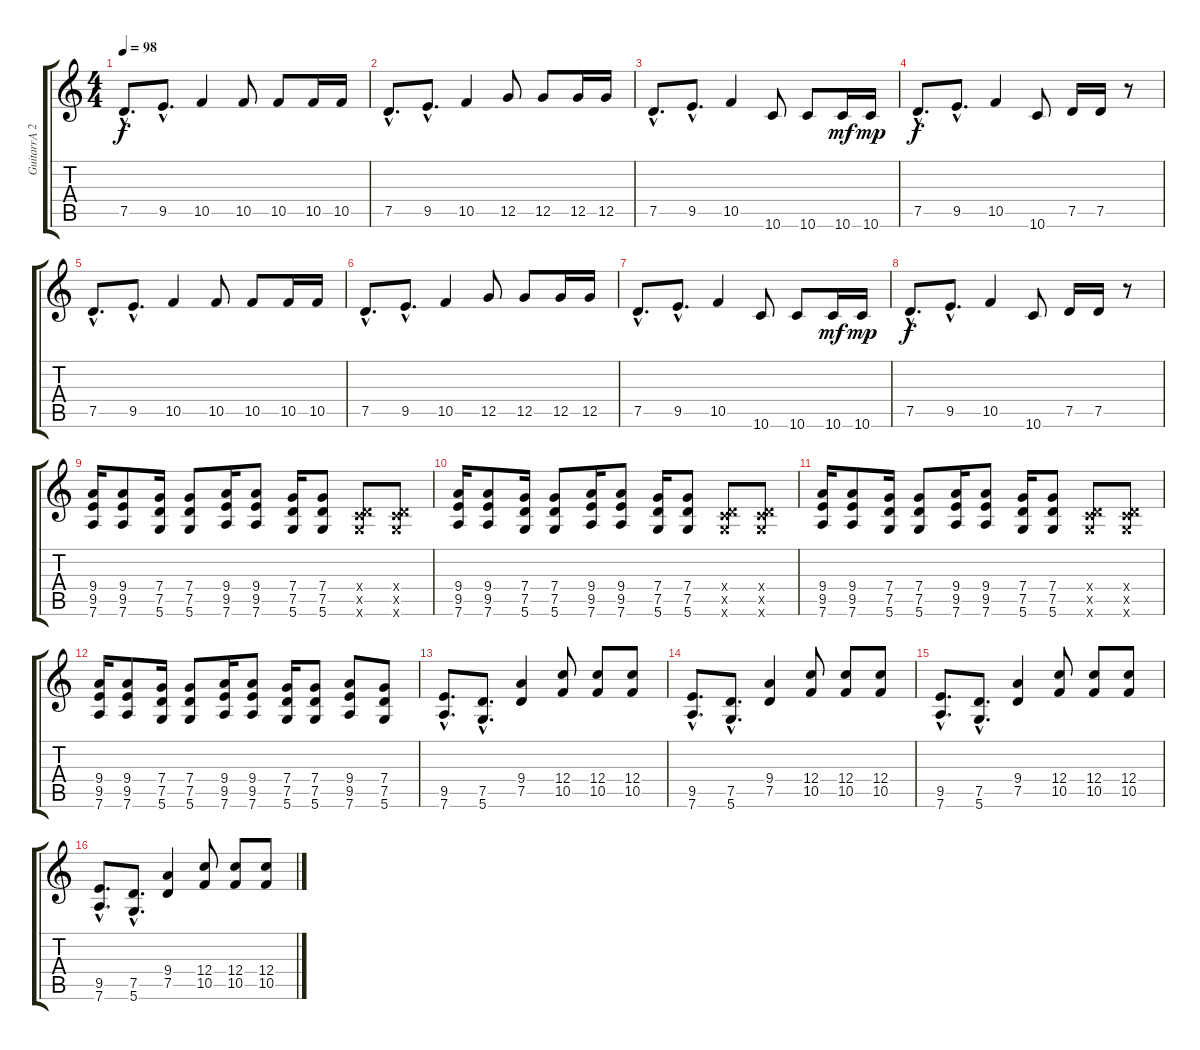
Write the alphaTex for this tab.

\track ("GuitarrA 2" "GuitarrA 2") {instrument electricguitarclean}
\staff {score tabs}
\tuning (D4 A3 F3 C3 G2 D2) {hide}
\ts (4 4)
\tempo 98
\clef g2
\ks c
7.5{hac}.8{d dy f} 9.5{hac}.8{d} 10.5.4 10.5.8 10.5.8 10.5.16 10.5.16 |
7.5{hac}.8{d} 9.5{hac}.8{d} 10.5.4 12.5.8 12.5.8 12.5.16 12.5.16 |
7.5{hac}.8{d} 9.5{hac}.8{d} 10.5.4 10.6.8 10.6.8 10.6.16{dy mf} 10.6.16{dy mp} |
7.5{hac}.8{d dy f} 9.5{hac}.8{d} 10.5.4 10.6.8 7.5.16 7.5.16 r.8 |
7.5{hac}.8{d} 9.5{hac}.8{d} 10.5.4 10.5.8 10.5.8 10.5.16 10.5.16 |
7.5{hac}.8{d} 9.5{hac}.8{d} 10.5.4 12.5.8 12.5.8 12.5.16 12.5.16 |
7.5{hac}.8{d} 9.5{hac}.8{d} 10.5.4 10.6.8 10.6.8 10.6.16{dy mf} 10.6.16{dy mp} |
7.5{hac}.8{d dy f} 9.5{hac}.8{d} 10.5.4 10.6.8 7.5.16 7.5.16 r.8 |
(9.4 9.5 7.6).16{instrument overdrivenguitar} (9.4 9.5 7.6).8 (7.4 7.5 5.6).16 (7.4 7.5 5.6).8 (9.4 9.5 7.6).16 (9.4 9.5 7.6).8 (7.4 7.5 5.6).16 (7.4 7.5 5.6).8 (0.4{x} 7.5{x} 5.6{x}).8 (0.4{x} 7.5{x} 5.6{x}).8 |
(9.4 9.5 7.6).16{instrument overdrivenguitar} (9.4 9.5 7.6).8 (7.4 7.5 5.6).16 (7.4 7.5 5.6).8 (9.4 9.5 7.6).16 (9.4 9.5 7.6).8 (7.4 7.5 5.6).16 (7.4 7.5 5.6).8 (0.4{x} 7.5{x} 5.6{x}).8 (0.4{x} 7.5{x} 5.6{x}).8 |
(9.4 9.5 7.6).16{instrument overdrivenguitar} (9.4 9.5 7.6).8 (7.4 7.5 5.6).16 (7.4 7.5 5.6).8 (9.4 9.5 7.6).16 (9.4 9.5 7.6).8 (7.4 7.5 5.6).16 (7.4 7.5 5.6).8 (0.4{x} 7.5{x} 5.6{x}).8 (0.4{x} 7.5{x} 5.6{x}).8 |
(9.4 9.5 7.6).16{instrument overdrivenguitar} (9.4 9.5 7.6).8 (7.4 7.5 5.6).16 (7.4 7.5 5.6).8 (9.4 9.5 7.6).16 (9.4 9.5 7.6).8 (7.4 7.5 5.6).16 (7.4 7.5 5.6).8 (9.4 9.5 7.6).8 (7.4 7.5 5.6).8 |
(9.5{hac} 7.6{hac}).8{d instrument overdrivenguitar} (7.5{hac} 5.6{hac}).8{d} (9.4 7.5).4 (12.4 10.5).8 (12.4 10.5).8 (12.4 10.5).8 |
(9.5{hac} 7.6{hac}).8{d instrument overdrivenguitar} (7.5{hac} 5.6{hac}).8{d} (9.4 7.5).4 (12.4 10.5).8 (12.4 10.5).8 (12.4 10.5).8 |
(9.5{hac} 7.6{hac}).8{d instrument overdrivenguitar} (7.5{hac} 5.6{hac}).8{d} (9.4 7.5).4 (12.4 10.5).8 (12.4 10.5).8 (12.4 10.5).8 |
(9.5{hac} 7.6{hac}).8{d instrument overdrivenguitar} (7.5{hac} 5.6{hac}).8{d} (9.4 7.5).4 (12.4 10.5).8 (12.4 10.5).8 (12.4 10.5).8
